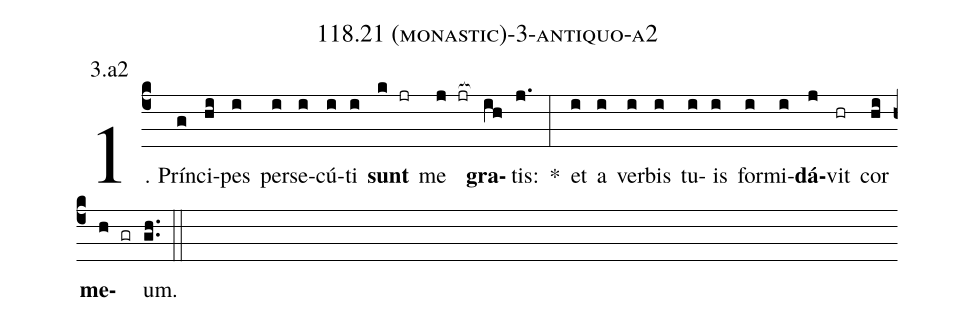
name: 118.21 (monastic)-3-antiquo-a2;
annotation: 3.a2;
%%
(c4)1. Prín(g)ci(hi)pes(i) per(i)se(i)cú(i)ti(i) <b>sunt</b>(k jr) me(j jr[ocb:1{]) <b>gra</b>(ih[ocb:0}])tis:(j.) *(:) et(i) a(i) ver(i)bis(i) tu(i)is(i) for(i)mi(i)<b>dá</b>(j)vit(hr) cor(hi) <b>me</b>(h gr)um.(gh..) (::)
